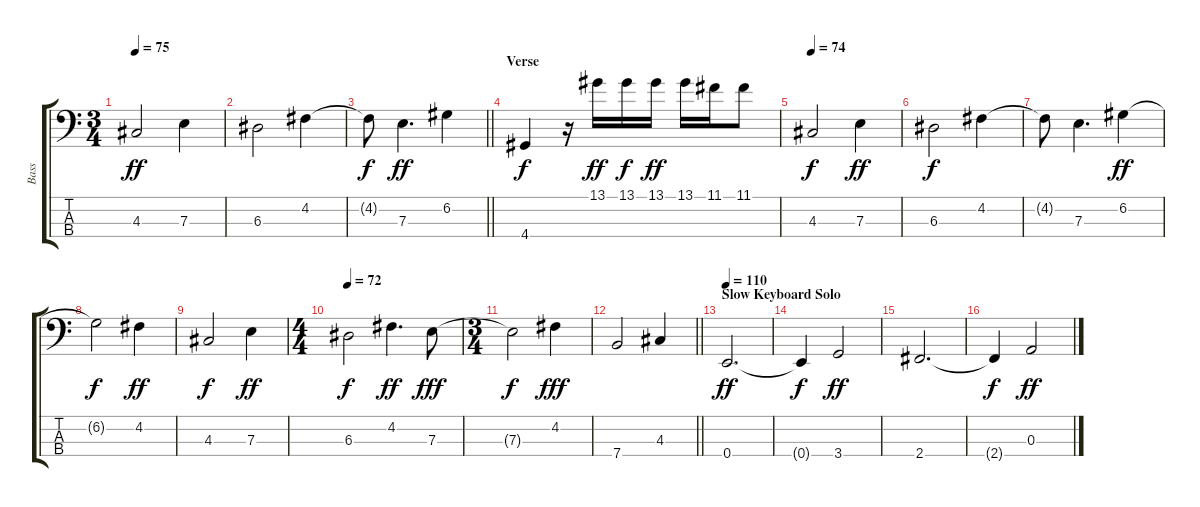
\track ("Bass" "Bass") {instrument electricbassfinger}
\staff {score tabs}
\tuning (G2 D2 A1 E1) {hide}
\ts (3 4)
\tempo 75
\clef f4
\ks c
4.3.2{dy ff} 7.3.4 |
6.3.2 4.2.4 |
\barLineRight lightlight
4.2{t}.8{dy f} 7.3.4{d dy ff} 6.2.4 |
\section ("" "Verse")
4.4.4{dy f} r.16 13.1.16{dy ff} 13.1.16{dy f} 13.1.16{dy ff} 13.1.16 11.1.16 11.1.8 |
\tempo 74
4.3.2{dy f} 7.3.4{dy ff} |
6.3.2{dy f} 4.2.4 |
4.2{t}.8 7.3.4{d} 6.2.4{dy ff} |
6.2{t}.2{dy f} 4.2.4{dy ff} |
4.3.2{dy f} 7.3.4{dy ff} |
\ts (4 4)
\tempo 72
6.3.2{dy f} 4.2.4{d dy ff} 7.3.8{dy fff} |
\ts (3 4)
7.3{t}.2{dy f} 4.2.4{dy fff} |
\barLineRight lightlight
7.4.2 4.3.4 |
\section ("" "Slow Keyboard Solo")
\tempo 110
0.4.2{d dy ff} |
0.4{t}.4{dy f} 3.4.2{dy ff} |
2.4.2{d} |
2.4{t}.4{dy f} 0.3.2{dy ff}
